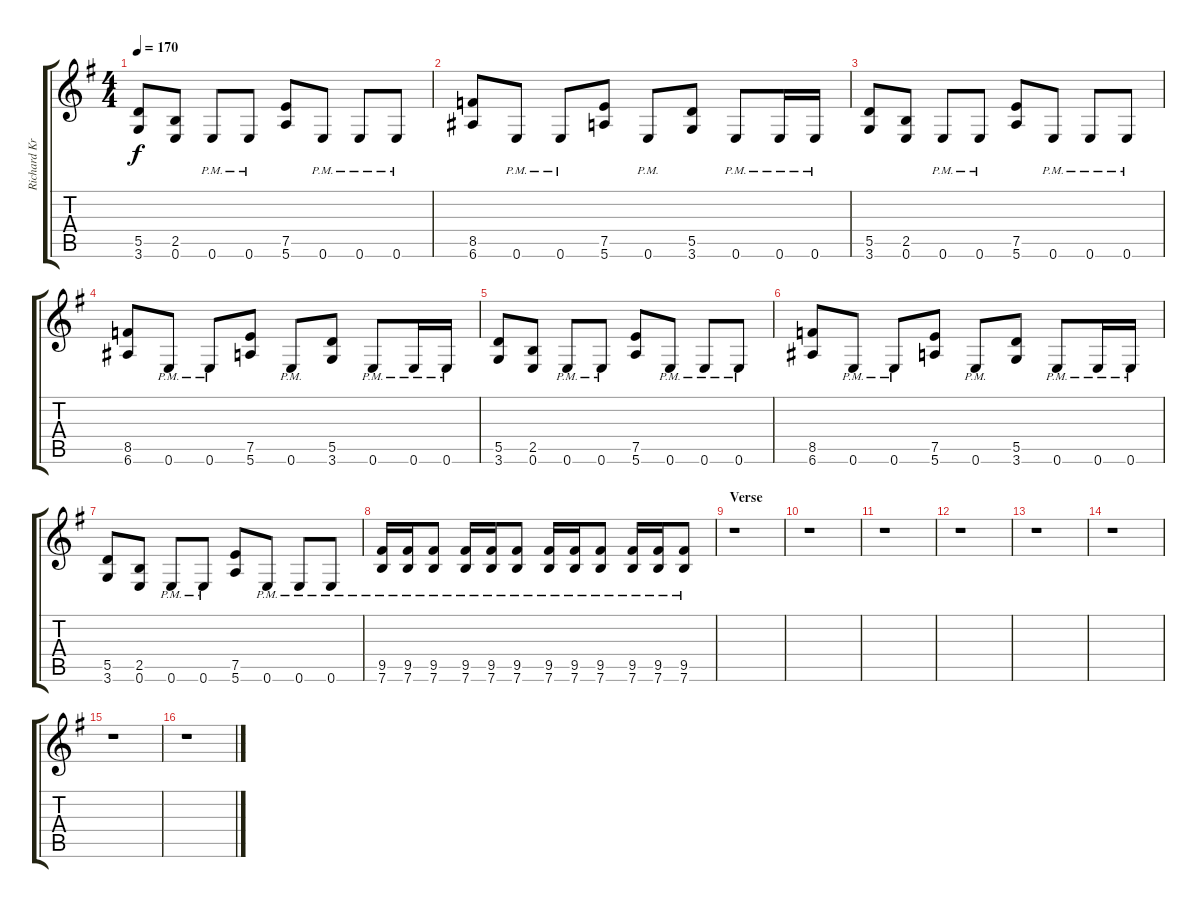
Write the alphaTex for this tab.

\track ("Richard Kruspe - Guitar I" "Richard Kr") {instrument distortionguitar}
\staff {score tabs}
\tuning (E4 B3 G3 D3 A2 E2) {hide}
\ts (4 4)
\tempo 170
\clef g2
\ks g
(5.5 3.6).8{dy f} (2.5 0.6).8 0.6{pm}.8 0.6{pm}.8 (7.5 5.6).8 0.6{pm}.8 0.6{pm}.8 0.6{pm}.8 |
(8.5 6.6).8 0.6{pm}.8 0.6{pm}.8 (7.5 5.6).8 0.6{pm}.8 (5.5 3.6).8 0.6{pm}.8 0.6{pm}.16 0.6{pm}.16 |
(5.5 3.6).8 (2.5 0.6).8 0.6{pm}.8 0.6{pm}.8 (7.5 5.6).8 0.6{pm}.8 0.6{pm}.8 0.6{pm}.8 |
(8.5 6.6).8 0.6{pm}.8 0.6{pm}.8 (7.5 5.6).8 0.6{pm}.8 (5.5 3.6).8 0.6{pm}.8 0.6{pm}.16 0.6{pm}.16 |
(5.5 3.6).8 (2.5 0.6).8 0.6{pm}.8 0.6{pm}.8 (7.5 5.6).8 0.6{pm}.8 0.6{pm}.8 0.6{pm}.8 |
(8.5 6.6).8 0.6{pm}.8 0.6{pm}.8 (7.5 5.6).8 0.6{pm}.8 (5.5 3.6).8 0.6{pm}.8 0.6{pm}.16 0.6{pm}.16 |
(5.5 3.6).8 (2.5 0.6).8 0.6{pm}.8 0.6{pm}.8 (7.5 5.6).8 0.6{pm}.8 0.6{pm}.8 0.6{pm}.8 |
(9.5{pm} 7.6{pm}).16 (9.5{pm} 7.6{pm}).16 (9.5{pm} 7.6{pm}).8 (9.5{pm} 7.6{pm}).16 (9.5{pm} 7.6{pm}).16 (9.5{pm} 7.6{pm}).8 (9.5{pm} 7.6{pm}).16 (9.5{pm} 7.6{pm}).16 (9.5{pm} 7.6{pm}).8 (9.5{pm} 7.6{pm}).16 (9.5{pm} 7.6{pm}).16 (9.5{pm} 7.6{pm}).8 |
\section ("" "Verse ")
r.1 |
r.1 |
r.1 |
r.1 |
r.1 |
r.1 |
r.1 |
r.1
